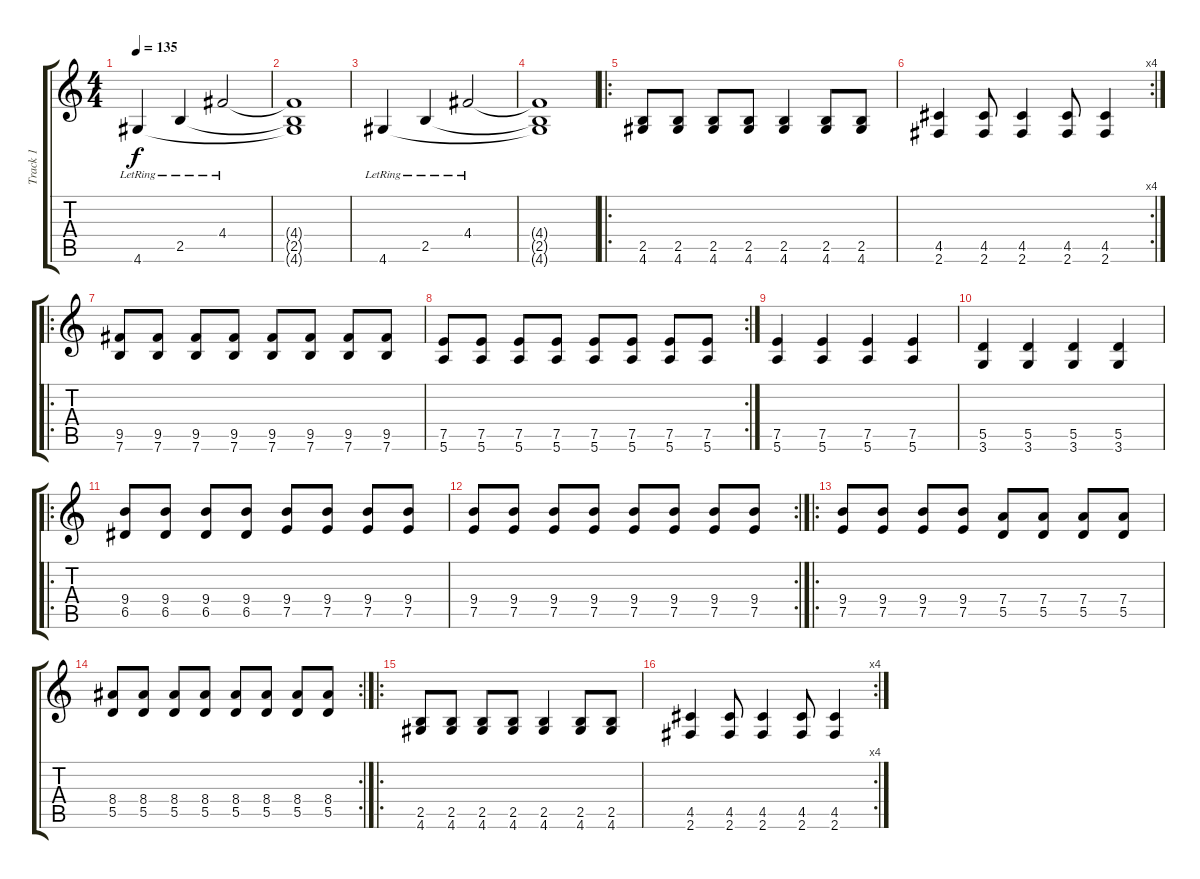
\track ("Track 1" "Track 1") {instrument distortionguitar}
\staff {score tabs}
\tuning (E4 B3 G3 D3 A2 E2) {hide}
\ts (4 4)
\tempo 135
\clef g2
\ks c
4.6{lr}.4{dy f instrument electricguitarjazz} 2.5{lr}.4 4.4{lr}.2 |
(4.4{t} 2.5{t} 4.6{t}).1 |
4.6{lr}.4 2.5{lr}.4 4.4{lr}.2 |
(4.4{t} 2.5{t} 4.6{t}).1 |
\ro
(2.5 4.6).8{instrument distortionguitar} (2.5 4.6).8 (2.5 4.6).8 (2.5 4.6).8 (2.5 4.6).4 (2.5 4.6).8 (2.5 4.6).8 |
\rc 4
(4.5 2.6).4 (4.5 2.6).8 (4.5 2.6).4 (4.5 2.6).8 (4.5 2.6).4 |
\ro
(9.5 7.6).8 (9.5 7.6).8 (9.5 7.6).8 (9.5 7.6).8 (9.5 7.6).8 (9.5 7.6).8 (9.5 7.6).8 (9.5 7.6).8 |
\rc 2
(7.5 5.6).8 (7.5 5.6).8 (7.5 5.6).8 (7.5 5.6).8 (7.5 5.6).8 (7.5 5.6).8 (7.5 5.6).8 (7.5 5.6).8 |
(7.5 5.6).4 (7.5 5.6).4 (7.5 5.6).4 (7.5 5.6).4 |
(5.5 3.6).4 (5.5 3.6).4 (5.5 3.6).4 (5.5 3.6).4 |
\ro
(9.4 6.5).8{instrument overdrivenguitar} (9.4 6.5).8 (9.4 6.5).8 (9.4 6.5).8 (9.4 7.5).8 (9.4 7.5).8 (9.4 7.5).8 (9.4 7.5).8 |
\rc 2
(9.4 7.5).8 (9.4 7.5).8 (9.4 7.5).8 (9.4 7.5).8 (9.4 7.5).8 (9.4 7.5).8 (9.4 7.5).8 (9.4 7.5).8 |
\ro
(9.4 7.5).8 (9.4 7.5).8 (9.4 7.5).8 (9.4 7.5).8 (7.4 5.5).8 (7.4 5.5).8 (7.4 5.5).8 (7.4 5.5).8 |
\rc 2
(8.4 5.5).8 (8.4 5.5).8 (8.4 5.5).8 (8.4 5.5).8 (8.4 5.5).8 (8.4 5.5).8 (8.4 5.5).8 (8.4 5.5).8 |
\ro
(2.5 4.6).8{instrument distortionguitar} (2.5 4.6).8 (2.5 4.6).8 (2.5 4.6).8 (2.5 4.6).4 (2.5 4.6).8 (2.5 4.6).8 |
\rc 4
(4.5 2.6).4 (4.5 2.6).8 (4.5 2.6).4 (4.5 2.6).8 (4.5 2.6).4
